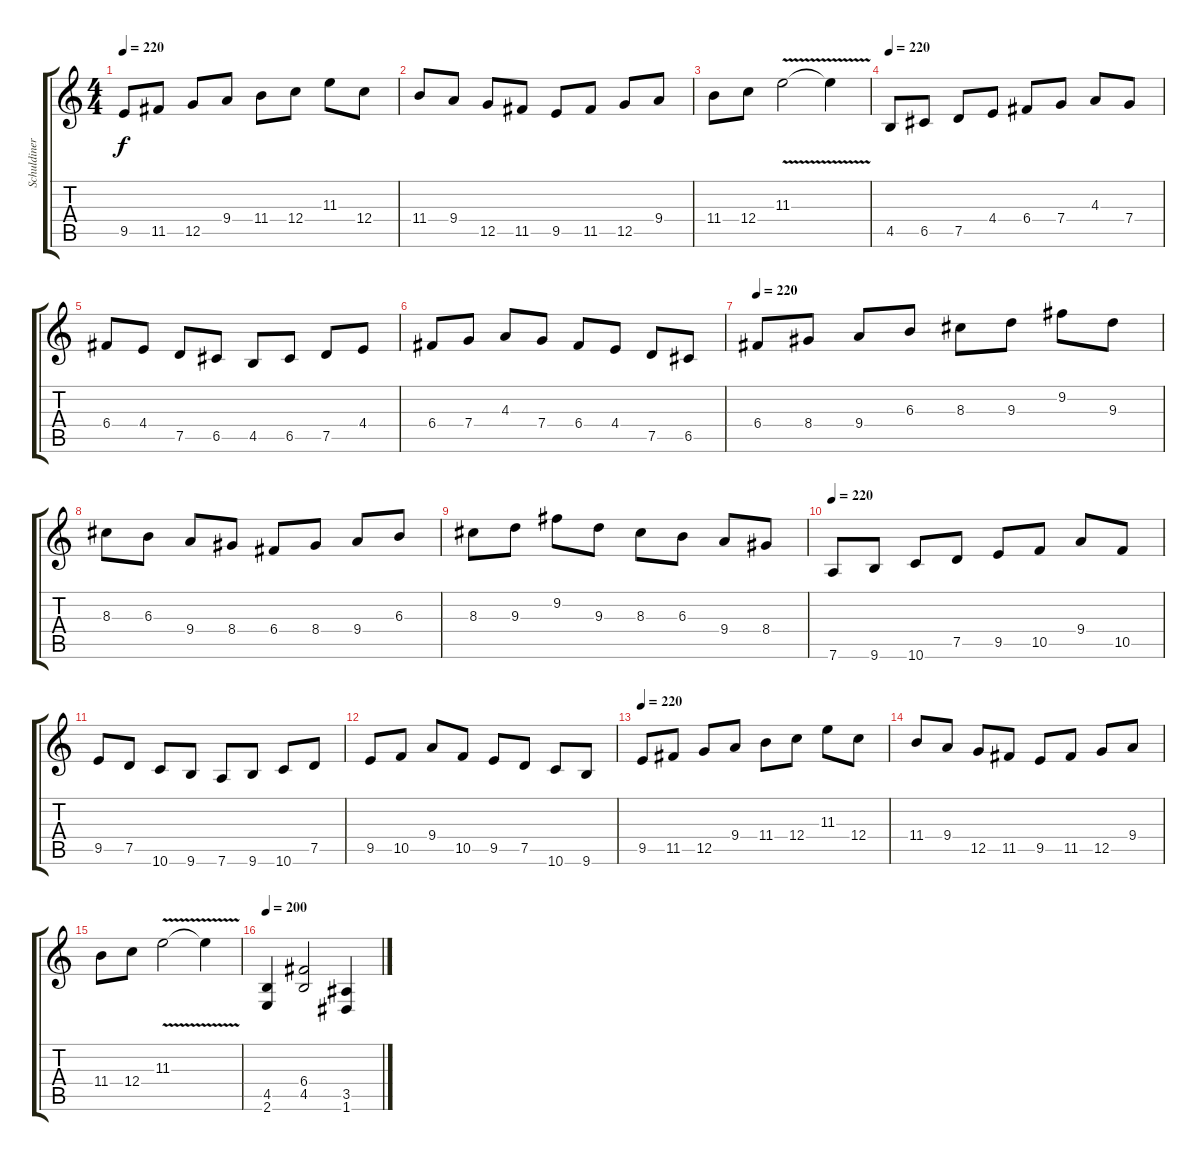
\track ("Schuldiner" "Schuldiner") {instrument distortionguitar}
\staff {score tabs}
\tuning (D4 A3 F3 C3 G2 D2) {hide}
\ts (4 4)
\tempo 220
\clef g2
\ks c
9.5.8{dy f} 11.5.8 12.5.8 9.4.8 11.4.8 12.4.8 11.3.8 12.4.8 |
11.4.8 9.4.8 12.5.8 11.5.8 9.5.8 11.5.8 12.5.8 9.4.8 |
11.4.8 12.4.8 11.3{v}.2 11.3{t}.4 |
\tempo 220
4.5.8 6.5.8 7.5.8 4.4.8 6.4.8 7.4.8 4.3.8 7.4.8 |
6.4.8 4.4.8 7.5.8 6.5.8 4.5.8 6.5.8 7.5.8 4.4.8 |
6.4.8 7.4.8 4.3.8 7.4.8 6.4.8 4.4.8 7.5.8 6.5.8 |
\tempo 220
6.4.8 8.4.8 9.4.8 6.3.8 8.3.8 9.3.8 9.2.8 9.3.8 |
8.3.8 6.3.8 9.4.8 8.4.8 6.4.8 8.4.8 9.4.8 6.3.8 |
8.3.8 9.3.8 9.2.8 9.3.8 8.3.8 6.3.8 9.4.8 8.4.8 |
\tempo 220
7.6.8 9.6.8 10.6.8 7.5.8 9.5.8 10.5.8 9.4.8 10.5.8 |
9.5.8 7.5.8 10.6.8 9.6.8 7.6.8 9.6.8 10.6.8 7.5.8 |
9.5.8 10.5.8 9.4.8 10.5.8 9.5.8 7.5.8 10.6.8 9.6.8 |
\tempo 220
9.5.8 11.5.8 12.5.8 9.4.8 11.4.8 12.4.8 11.3.8 12.4.8 |
11.4.8 9.4.8 12.5.8 11.5.8 9.5.8 11.5.8 12.5.8 9.4.8 |
11.4.8 12.4.8 11.3{v}.2 11.3{t}.4 |
\tempo 200
(4.5 2.6).4 (6.4 4.5).2 (3.5 1.6).4
